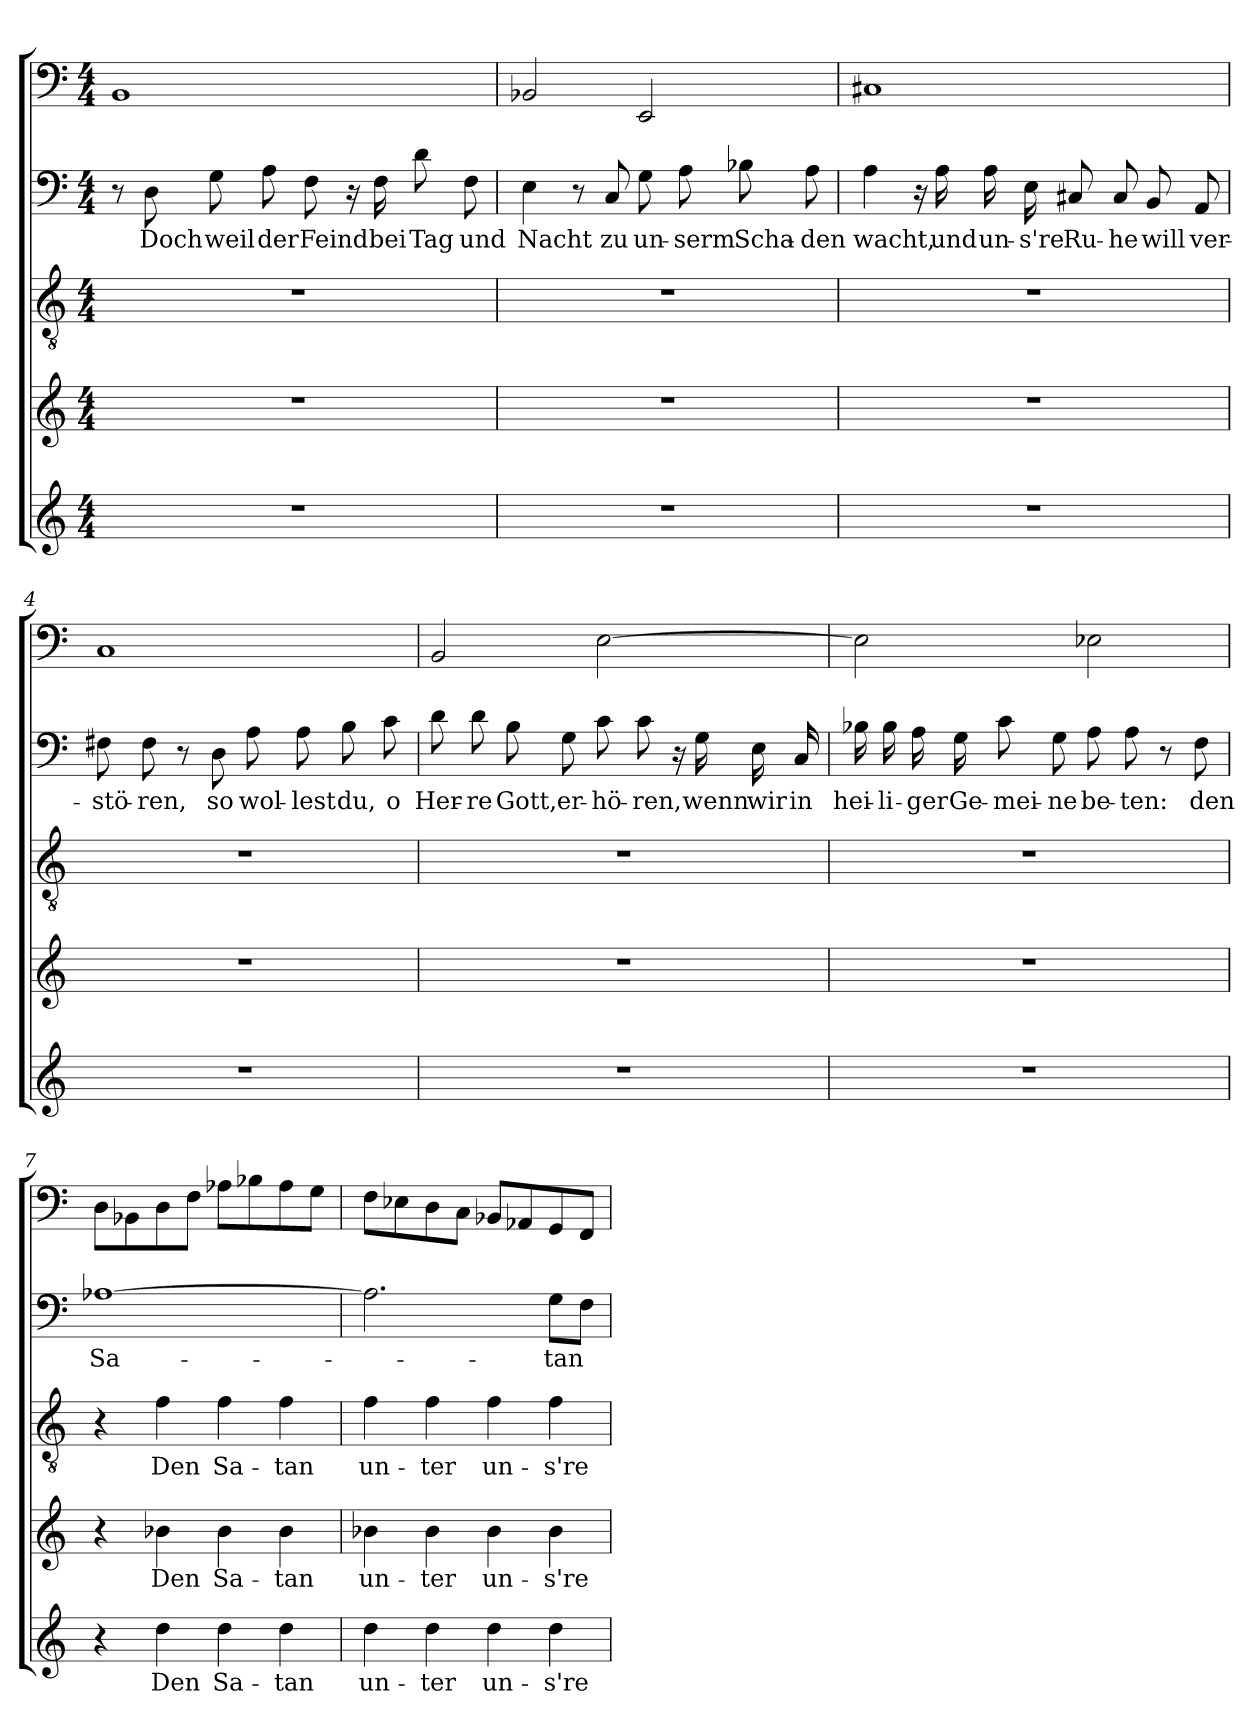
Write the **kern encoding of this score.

**kern	**text	**kern	**text	**kern	**text	**kern	**text	**kern
*part5	*part5	*part4	*part4	*part3	*part3	*part2	*part2	*part1
*staff5	*staff5	*staff4	*staff4	*staff3	*staff3	*staff2	*staff2	*staff1
*clefG2	*	*clefG2	*	*clefGv2	*	*clefF4	*	*clefF4
*k[]	*	*k[]	*	*k[]	*	*k[]	*	*k[]
*C:	*	*C:	*	*C:	*	*C:	*	*C:
*M4/4	*	*M4/4	*	*M4/4	*	*M4/4	*	*M4/4
=1	=1	=1	=1	=1	=1	=1	=1	=1
1r	.	1r	.	1r	.	8r	.	1BB/
.	.	.	.	.	.	8D\	Doch	.
.	.	.	.	.	.	8G\	weil	.
.	.	.	.	.	.	8A\	der	.
.	.	.	.	.	.	8F\	Feind	.
.	.	.	.	.	.	16r	.	.
.	.	.	.	.	.	16F\	bei	.
.	.	.	.	.	.	8d\	Tag	.
.	.	.	.	.	.	8F\	und	.
=2	=2	=2	=2	=2	=2	=2	=2	=2
1r	.	1r	.	1r	.	4E\	Nacht	2BB-X/
.	.	.	.	.	.	8r	.	.
.	.	.	.	.	.	8C/	zu	.
.	.	.	.	.	.	8G\	un-	2EE/
.	.	.	.	.	.	8A\	-serm	.
.	.	.	.	.	.	8B-X\	Scha-	.
.	.	.	.	.	.	8A\	-den	.
=3	=3	=3	=3	=3	=3	=3	=3	=3
1r	.	1r	.	1r	.	4A\	wacht,	1C#X/
.	.	.	.	.	.	16r	.	.
.	.	.	.	.	.	16A\	und	.
.	.	.	.	.	.	16A\	un-	.
.	.	.	.	.	.	16E\	-s're	.
.	.	.	.	.	.	8C#X/	Ru-	.
.	.	.	.	.	.	8C#/	-he	.
.	.	.	.	.	.	8BB/	will	.
.	.	.	.	.	.	8AA/	ver-	.
=4	=4	=4	=4	=4	=4	=4	=4	=4
1r	.	1r	.	1r	.	8F#X\	-stö-	1C/
.	.	.	.	.	.	8F#\	-ren,	.
.	.	.	.	.	.	8r	.	.
.	.	.	.	.	.	8D\	so	.
.	.	.	.	.	.	8A\	wol-	.
.	.	.	.	.	.	8A\	-lest	.
.	.	.	.	.	.	8B\	du,	.
.	.	.	.	.	.	8c\	o	.
=5	=5	=5	=5	=5	=5	=5	=5	=5
1r	.	1r	.	1r	.	8d\	Her-	2BB/
.	.	.	.	.	.	8d\	-re	.
.	.	.	.	.	.	8B\	Gott,	.
.	.	.	.	.	.	8G\	er-	.
.	.	.	.	.	.	8c\	-hö-	[2E\
.	.	.	.	.	.	8c\	-ren,	.
.	.	.	.	.	.	16r	.	.
.	.	.	.	.	.	16G\	wenn	.
.	.	.	.	.	.	16E\	wir	.
.	.	.	.	.	.	16C/	in	.
=6	=6	=6	=6	=6	=6	=6	=6	=6
1r	.	1r	.	1r	.	16B-X\	hei-	2E\]
.	.	.	.	.	.	16B-\	-li-	.
.	.	.	.	.	.	16A\	-ger	.
.	.	.	.	.	.	16G\	Ge-	.
.	.	.	.	.	.	8c\	-mei-	.
.	.	.	.	.	.	8G\	-ne	.
.	.	.	.	.	.	8A\	be-	2E-X\
.	.	.	.	.	.	8A\	-ten:	.
.	.	.	.	.	.	8r	.	.
.	.	.	.	.	.	8F\	den	.
=7	=7	=7	=7	=7	=7	=7	=7	=7
4r	.	4r	.	4r	.	[1A-X\	Sa-	8D\L
.	.	.	.	.	.	.	.	8BB-X\
4dd\	Den	4b-X\	Den	4f\	Den	.	.	8D\
.	.	.	.	.	.	.	.	8F\J
4dd\	Sa-	4b-\	Sa-	4f\	Sa-	.	.	8A-X\L
.	.	.	.	.	.	.	.	8B-X\
4dd\	-tan	4b-\	-tan	4f\	-tan	.	.	8A-\
.	.	.	.	.	.	.	.	8G\J
=8	=8	=8	=8	=8	=8	=8	=8	=8
4dd\	un-	4b-X\	un-	4f\	un-	2.A-\]	.	8F\L
.	.	.	.	.	.	.	.	8E-X\
4dd\	-ter	4b-\	-ter	4f\	-ter	.	.	8D\
.	.	.	.	.	.	.	.	8C\J
4dd\	un-	4b-\	un-	4f\	un-	.	.	8BB-X/L
.	.	.	.	.	.	.	.	8AA-X/
4dd\	-s're	4b-\	-s're	4f\	-s're	8G\L	-tan	8GG/
.	.	.	.	.	.	8F\J	.	8FF/J
=	=	=	=	=	=	=	=	=
*-	*-	*-	*-	*-	*-	*-	*-	*-
